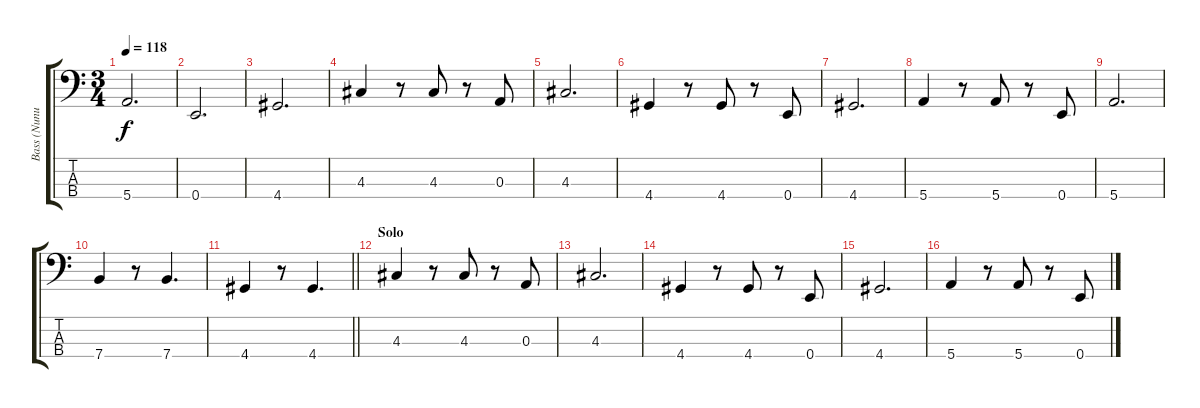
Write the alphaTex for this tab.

\track ("Bass (Nunu)" "Bass (Nunu") {instrument electricbassfinger}
\staff {score tabs}
\tuning (G2 D2 A1 E1) {hide}
\ts (3 4)
\tempo 118
\clef f4
\ks c
5.4.2{d dy f} |
0.4.2{d} |
4.4.2{d} |
4.3.4 r.8 4.3.8 r.8 0.3.8 |
4.3.2{d} |
4.4.4 r.8 4.4.8 r.8 0.4.8 |
4.4.2{d} |
5.4.4 r.8 5.4.8 r.8 0.4.8 |
5.4.2{d} |
7.4.4 r.8 7.4.4{d} |
\barLineRight lightlight
4.4.4 r.8 4.4.4{d} |
\section ("" "Solo")
4.3.4 r.8 4.3.8 r.8 0.3.8 |
4.3.2{d} |
4.4.4 r.8 4.4.8 r.8 0.4.8 |
4.4.2{d} |
5.4.4 r.8 5.4.8 r.8 0.4.8
